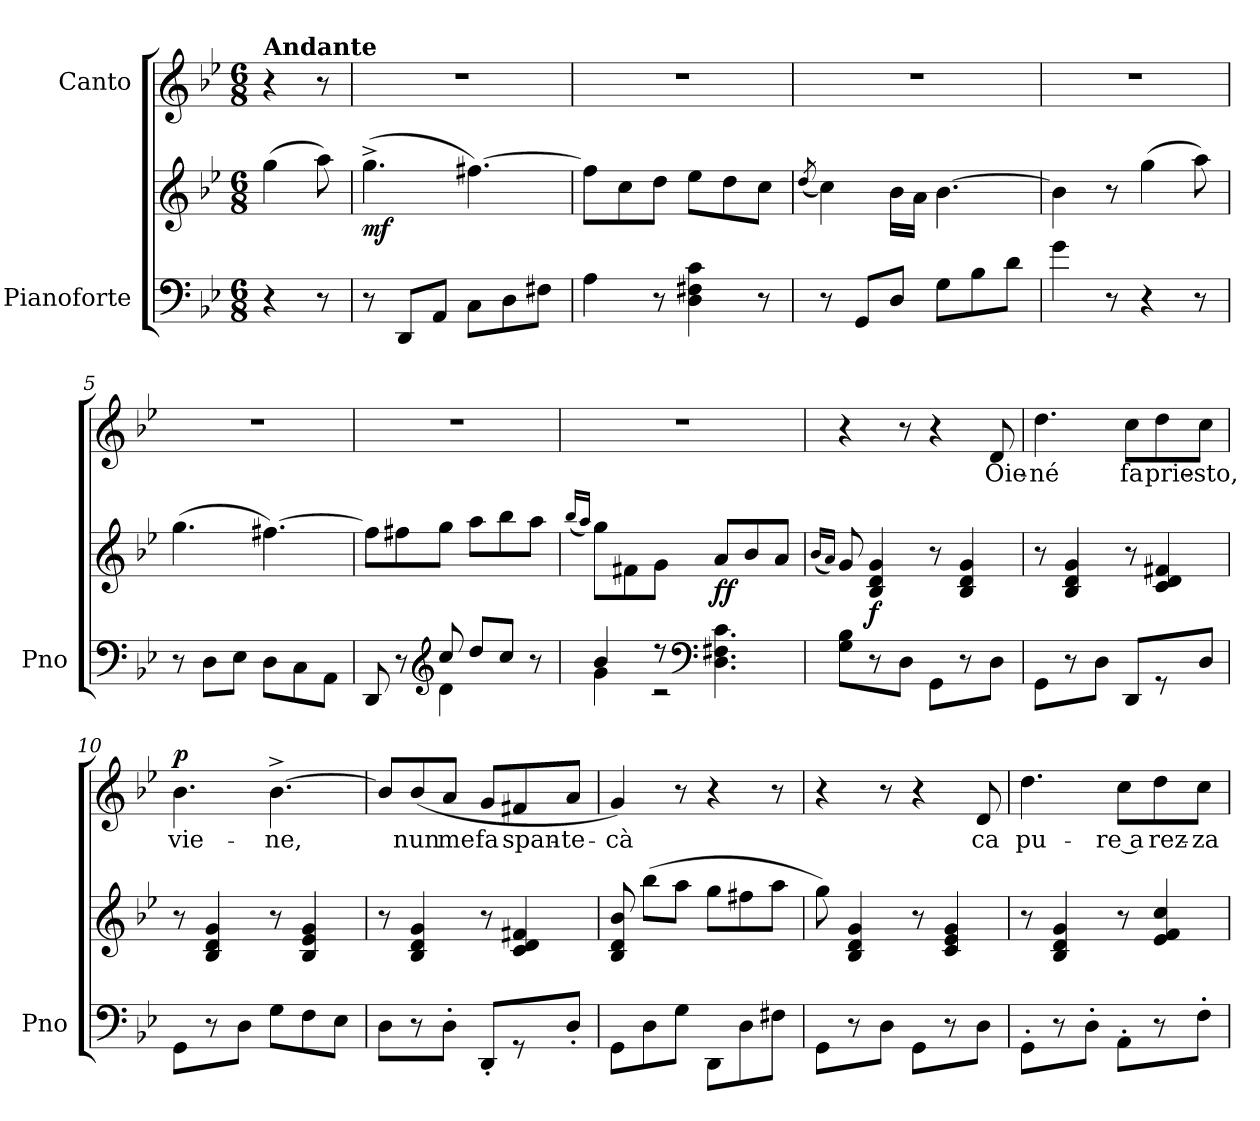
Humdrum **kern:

**kern	**kern	**dynam	**kern	**text	**dynam
*part2	*part2	*part2	*part1	*part1	*part1
*staff3	*staff2	*staff2/3	*staff1	*staff1	*staff1
*I"Pianoforte	*	*	*I"Canto	*	*
*I'Pno	*	*	*	*	*
*clefF4	*clefG2	*	*clefG2	*	*
*k[b-e-]	*k[b-e-]	*	*k[b-e-]	*	*
*M6/8	*M6/8	*	*M6/8	*	*
=	=	=	=	=	=
!	!	!	!LO:TX:a:B:t=Andante	!	!
4r	(>4gg\	.	4r	.	.
8r	8aa\)	.	8r	.	.
=1	=1	=1	=1	=1	=1
!	!	!LO:DY:b	!	!	!
8r	(>4.gg^\	mf	2.r	.	.
8DD/L	.	.	.	.	.
8AA/J	.	.	.	.	.
8C\L	[4.ff#X\)	.	.	.	.
8D\	.	.	.	.	.
8F#X\J	.	.	.	.	.
=2	=2	=2	=2	=2	=2
4A\	8ff#\L]	.	2.r	.	.
.	8cc\	.	.	.	.
8r	8dd\J	.	.	.	.
4D\ 4F#X\ 4c\	8ee-\L	.	.	.	.
.	8dd\	.	.	.	.
8r	8cc\J	.	.	.	.
=3	=3	=3	=3	=3	=3
.	(<8qdd/	.	.	.	.
8r	4cc\)	.	2.r	.	.
8GG/L	.	.	.	.	.
8D/J	16b-\LL	.	.	.	.
.	16a\JJ	.	.	.	.
8G\L	[4.b-\	.	.	.	.
8B-\	.	.	.	.	.
8d\J	.	.	.	.	.
=4	=4	=4	=4	=4	=4
4g\	4b-\]	.	2.r	.	.
8r	8r	.	.	.	.
4r	(>4gg\	.	.	.	.
8r	8aa\)	.	.	.	.
!!LO:LB:g=z
=5	=5	=5	=5	=5	=5
8r	(>4.gg\	.	2.r	.	.
8D\L	.	.	.	.	.
8E-\J	.	.	.	.	.
8D\L	[4.ff#X\)	.	.	.	.
8C\	.	.	.	.	.
8AA\J	.	.	.	.	.
=6	=6	=6	=6	=6	=6
*^	*	*	*	*	*
8DD/	4ryy	8ff#\L]	.	2.r	.	.
8r	.	8ff#X\	.	.	.	.
*clefG2	*	*	*	*	*	*
8cc/	4d\	8gg\J	.	.	.	.
8dd/L	.	8aa\L	.	.	.	.
8cc/J	4ryy	8bb-\	.	.	.	.
8r	.	8aa\J	.	.	.	.
=7	=7	=7	=7	=7	=7	=7
.	.	(<16qbb-/LL	.	.	.	.
.	.	16qaa/JJ)	.	.	.	.
4b-/	4g\	8gg\L	.	2.r	.	.
.	.	8f#X\	.	.	.	.
8r	2r	8g\J	.	.	.	.
*clefF4	*	*	*	*	*	*
!	!	!	!LO:DY:b	!	!	!
4.D\ 4.F#X\ 4.c\	.	8a/L	ff	.	.	.
.	.	8b-/	.	.	.	.
.	.	8a/J	.	.	.	.
*v	*v	*	*	*	*	*
=8	=8	=8	=8	=8	=8
.	(<16qb-/LL	.	.	.	.
.	16qa/JJ)	.	.	.	.
8G\ 8B-\L	8g/	.	4r	.	.
!	!	!LO:DY:b	!	!	!
8r	4B-/ 4d/ 4g/	f	.	.	.
8D\J	.	.	8r	.	.
8GG\L	8r	.	4r	.	.
8r	4B-/ 4d/ 4g/	.	.	.	.
!	!	!	!	!LO:LY:b	!
8D\J	.	.	8d/	Oie-	.
!!LO:PB:g=z
=9	=9	=9	=9	=9	=9
!	!	!	!	!LO:LY:b	!
8GG\L	8r	.	4.dd\	né	.
8r	4B-/ 4d/ 4g/	.	.	.	.
8D\J	.	.	.	.	.
!	!	!	!	!LO:LY:b	!
8DD/L	8r	.	8cc\L	fa	.
!	!	!	!	!LO:LY:b	!
8r	4c/ 4d/ 4f#X/	.	8dd\	prie-	.
!	!	!	!	!LO:LY:b	!
8D/J	.	.	8cc\J	sto,	.
=10	=10	=10	=10	=10	=10
!	!	!	!	!LO:LY:b	!LO:DY:a
8GG\L	8r	.	4.b-\	vie-	p
8r	4B-/ 4d/ 4g/	.	.	.	.
8D\J	.	.	.	.	.
!	!	!	!	!LO:LY:b	!
8G\L	8r	.	[4.b-^\	ne,	.
8F\	4B-/ 4e-/ 4g/	.	.	.	.
8E-\J	.	.	.	.	.
=11	=11	=11	=11	=11	=11
8D\L	8r	.	8b-/L]	.	.
!	!	!	!	!LO:LY:b	!
8r	4B-/ 4d/ 4g/	.	(>8b-/	nun	.
!	!	!	!	!LO:LY:b	!
8D'\J	.	.	8a/J	me	.
!	!	!	!	!LO:LY:b	!
8DD'/L	8r	.	8g/L	fa	.
!	!	!	!	!LO:LY:b	!
8r	4c/ 4d/ 4f#X/	.	8f#X/	span-	.
!	!	!	!	!LO:LY:b	!
8D'/J	.	.	8a/J	te-	.
=12	=12	=12	=12	=12	=12
!	!	!	!	!LO:LY:b	!
8GG\L	8B-/ 8d/ 8b-/	.	4g/)	cà	.
8D\	(>8bb-\L	.	.	.	.
8G\J	8aa\J	.	8r	.	.
8DD\L	8gg\L	.	4r	.	.
8D\	8ff#X\	.	.	.	.
8F#X\J	8aa\J	.	8r	.	.
!!LO:LB:g=z
=13	=13	=13	=13	=13	=13
8GG\L	8gg\)	.	4r	.	.
8r	4B-/ 4d/ 4g/	.	.	.	.
8D\J	.	.	8r	.	.
8GG\L	8r	.	4r	.	.
8r	4c/ 4e-/ 4g/	.	.	.	.
!	!	!	!	!LO:LY:b	!
8D\J	.	.	8d/	ca	.
=14	=14	=14	=14	=14	=14
!	!	!	!	!LO:LY:b	!
8GG'\L	8r	.	4.dd\	pu-	.
8r	4B-/ 4d/ 4g/	.	.	.	.
8D'\J	.	.	.	.	.
!	!	!	!	!LO:LY:b	!
8AA'\L	8r	.	8cc\L	re a	.
!	!	!	!	!LO:LY:b	!
8r	4e-/ 4f/ 4cc/	.	8dd\	rez-	.
!	!	!	!	!LO:LY:b	!
8F'\J	.	.	8cc\J	za	.
=	=	=	=	=	=
*-	*-	*-	*-	*-	*-
